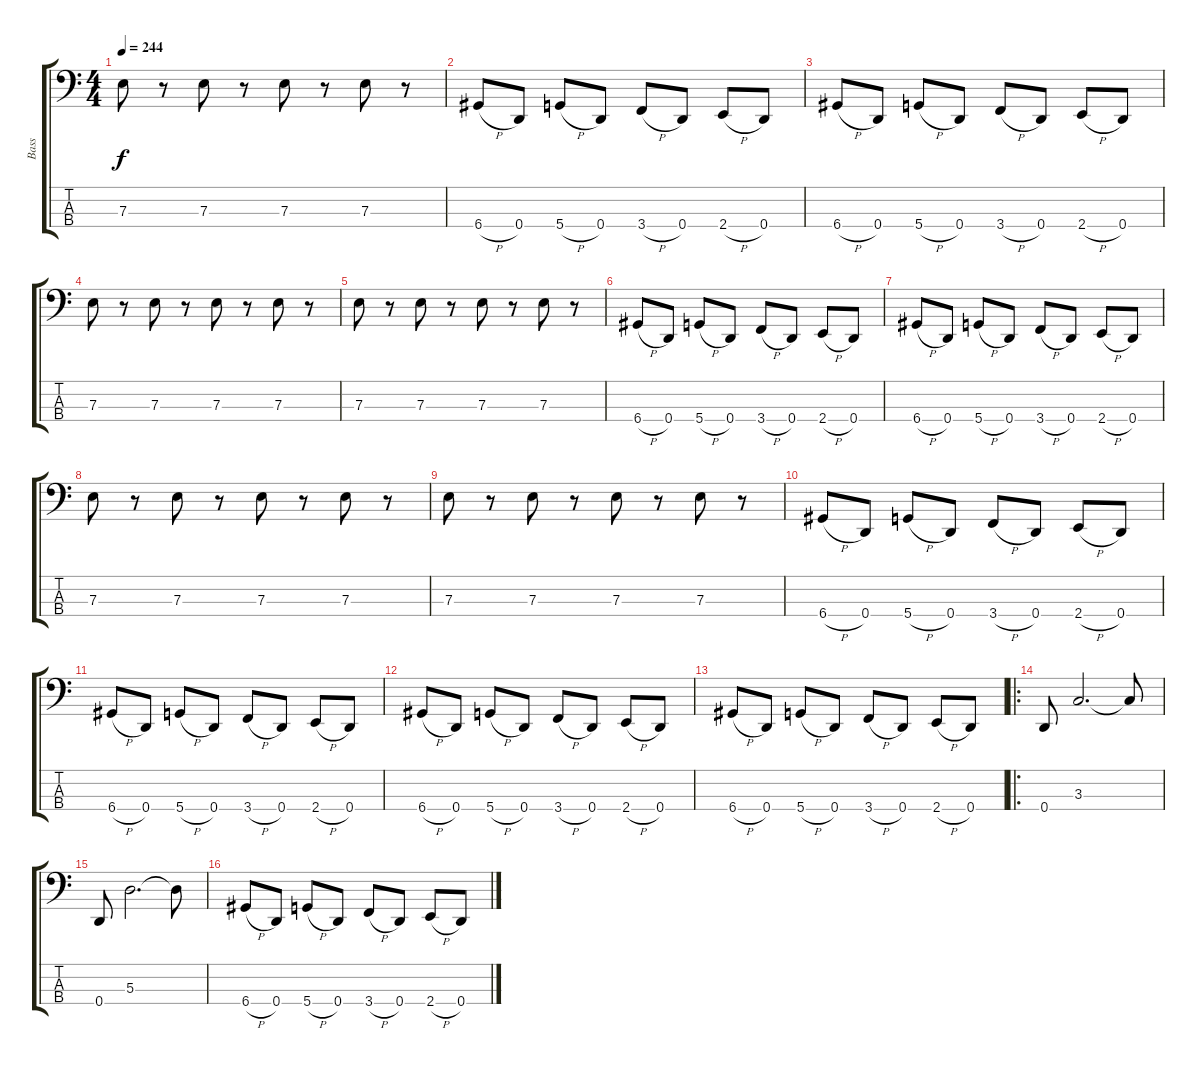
\track ("Bass" "Bass") {instrument electricbassfinger}
\staff {score tabs}
\tuning (G2 D2 A1 D1) {hide}
\ts (4 4)
\tempo 244
\clef f4
\ks c
7.3.8{dy f} r.8 7.3.8 r.8 7.3.8 r.8 7.3.8 r.8 |
6.4{h}.8 0.4.8 5.4{h}.8 0.4.8 3.4{h}.8 0.4.8 2.4{h}.8 0.4.8 |
6.4{h}.8 0.4.8 5.4{h}.8 0.4.8 3.4{h}.8 0.4.8 2.4{h}.8 0.4.8 |
7.3.8 r.8 7.3.8 r.8 7.3.8 r.8 7.3.8 r.8 |
7.3.8 r.8 7.3.8 r.8 7.3.8 r.8 7.3.8 r.8 |
6.4{h}.8 0.4.8 5.4{h}.8 0.4.8 3.4{h}.8 0.4.8 2.4{h}.8 0.4.8 |
6.4{h}.8 0.4.8 5.4{h}.8 0.4.8 3.4{h}.8 0.4.8 2.4{h}.8 0.4.8 |
7.3.8 r.8 7.3.8 r.8 7.3.8 r.8 7.3.8 r.8 |
7.3.8 r.8 7.3.8 r.8 7.3.8 r.8 7.3.8 r.8 |
6.4{h}.8 0.4.8 5.4{h}.8 0.4.8 3.4{h}.8 0.4.8 2.4{h}.8 0.4.8 |
6.4{h}.8 0.4.8 5.4{h}.8 0.4.8 3.4{h}.8 0.4.8 2.4{h}.8 0.4.8 |
6.4{h}.8 0.4.8 5.4{h}.8 0.4.8 3.4{h}.8 0.4.8 2.4{h}.8 0.4.8 |
6.4{h}.8 0.4.8 5.4{h}.8 0.4.8 3.4{h}.8 0.4.8 2.4{h}.8 0.4.8 |
\ro
0.4.8 3.3.2{d} 3.3{t}.8 |
0.4.8 5.3.2{d} 5.3{t}.8 |
6.4{h}.8 0.4.8 5.4{h}.8 0.4.8 3.4{h}.8 0.4.8 2.4{h}.8 0.4.8
